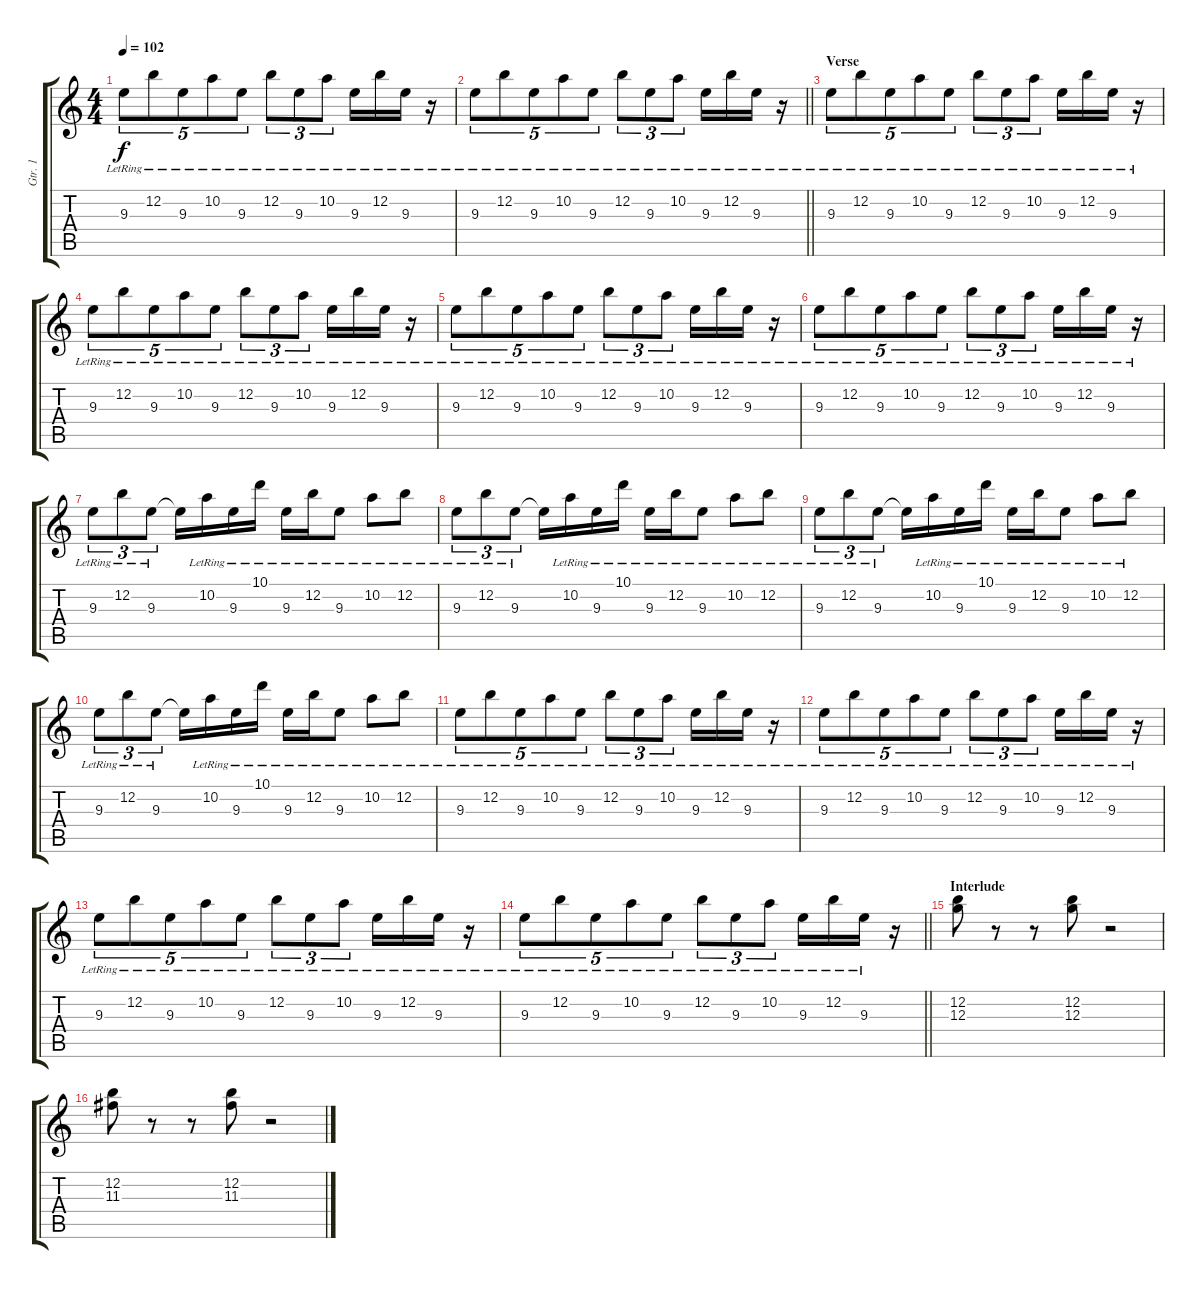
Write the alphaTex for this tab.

\track ("Gtr. 1" "Gtr. 1") {instrument electricguitarclean}
\staff {score tabs}
\tuning (E4 B3 G3 D3 A2 E2) {hide}
\ts (4 4)
\tempo 102
\clef g2
\ks c
9.3{lr}.8{tu (5 4) dy f} 12.2{lr}.8{tu (5 4)} 9.3{lr}.8{tu (5 4)} 10.2{lr}.8{tu (5 4)} 9.3{lr}.8{tu (5 4)} 12.2{lr}.8{tu (3 2)} 9.3{lr}.8{tu (3 2)} 10.2{lr}.8{tu (3 2)} 9.3{lr}.16 12.2{lr}.16 9.3{lr}.16 r.16 |
\barLineRight lightlight
9.3{lr}.8{tu (5 4)} 12.2{lr}.8{tu (5 4)} 9.3{lr}.8{tu (5 4)} 10.2{lr}.8{tu (5 4)} 9.3{lr}.8{tu (5 4)} 12.2{lr}.8{tu (3 2)} 9.3{lr}.8{tu (3 2)} 10.2{lr}.8{tu (3 2)} 9.3{lr}.16 12.2{lr}.16 9.3{lr}.16 r.16 |
\section ("" "Verse")
9.3{lr}.8{tu (5 4)} 12.2{lr}.8{tu (5 4)} 9.3{lr}.8{tu (5 4)} 10.2{lr}.8{tu (5 4)} 9.3{lr}.8{tu (5 4)} 12.2{lr}.8{tu (3 2)} 9.3{lr}.8{tu (3 2)} 10.2{lr}.8{tu (3 2)} 9.3{lr}.16 12.2{lr}.16 9.3{lr}.16 r.16 |
9.3{lr}.8{tu (5 4)} 12.2{lr}.8{tu (5 4)} 9.3{lr}.8{tu (5 4)} 10.2{lr}.8{tu (5 4)} 9.3{lr}.8{tu (5 4)} 12.2{lr}.8{tu (3 2)} 9.3{lr}.8{tu (3 2)} 10.2{lr}.8{tu (3 2)} 9.3{lr}.16 12.2{lr}.16 9.3{lr}.16 r.16 |
9.3{lr}.8{tu (5 4)} 12.2{lr}.8{tu (5 4)} 9.3{lr}.8{tu (5 4)} 10.2{lr}.8{tu (5 4)} 9.3{lr}.8{tu (5 4)} 12.2{lr}.8{tu (3 2)} 9.3{lr}.8{tu (3 2)} 10.2{lr}.8{tu (3 2)} 9.3{lr}.16 12.2{lr}.16 9.3{lr}.16 r.16 |
9.3{lr}.8{tu (5 4)} 12.2{lr}.8{tu (5 4)} 9.3{lr}.8{tu (5 4)} 10.2{lr}.8{tu (5 4)} 9.3{lr}.8{tu (5 4)} 12.2{lr}.8{tu (3 2)} 9.3{lr}.8{tu (3 2)} 10.2{lr}.8{tu (3 2)} 9.3{lr}.16 12.2{lr}.16 9.3{lr}.16 r.16 |
9.3{lr}.8{tu (3 2)} 12.2{lr}.8{tu (3 2)} 9.3{lr}.8{tu (3 2)} 9.3{t}.16 10.2{lr}.16 9.3{lr}.16 10.1{lr}.16 9.3{lr}.16 12.2{lr}.16 9.3{lr}.8 10.2{lr}.8 12.2{lr}.8 |
9.3{lr}.8{tu (3 2)} 12.2{lr}.8{tu (3 2)} 9.3{lr}.8{tu (3 2)} 9.3{t}.16 10.2{lr}.16 9.3{lr}.16 10.1{lr}.16 9.3{lr}.16 12.2{lr}.16 9.3{lr}.8 10.2{lr}.8 12.2{lr}.8 |
9.3{lr}.8{tu (3 2)} 12.2{lr}.8{tu (3 2)} 9.3{lr}.8{tu (3 2)} 9.3{t}.16 10.2{lr}.16 9.3{lr}.16 10.1{lr}.16 9.3{lr}.16 12.2{lr}.16 9.3{lr}.8 10.2{lr}.8 12.2{lr}.8 |
9.3{lr}.8{tu (3 2)} 12.2{lr}.8{tu (3 2)} 9.3{lr}.8{tu (3 2)} 9.3{t}.16 10.2{lr}.16 9.3{lr}.16 10.1{lr}.16 9.3{lr}.16 12.2{lr}.16 9.3{lr}.8 10.2{lr}.8 12.2{lr}.8 |
9.3{lr}.8{tu (5 4)} 12.2{lr}.8{tu (5 4)} 9.3{lr}.8{tu (5 4)} 10.2{lr}.8{tu (5 4)} 9.3{lr}.8{tu (5 4)} 12.2{lr}.8{tu (3 2)} 9.3{lr}.8{tu (3 2)} 10.2{lr}.8{tu (3 2)} 9.3{lr}.16 12.2{lr}.16 9.3{lr}.16 r.16 |
9.3{lr}.8{tu (5 4)} 12.2{lr}.8{tu (5 4)} 9.3{lr}.8{tu (5 4)} 10.2{lr}.8{tu (5 4)} 9.3{lr}.8{tu (5 4)} 12.2{lr}.8{tu (3 2)} 9.3{lr}.8{tu (3 2)} 10.2{lr}.8{tu (3 2)} 9.3{lr}.16 12.2{lr}.16 9.3{lr}.16 r.16 |
9.3{lr}.8{tu (5 4)} 12.2{lr}.8{tu (5 4)} 9.3{lr}.8{tu (5 4)} 10.2{lr}.8{tu (5 4)} 9.3{lr}.8{tu (5 4)} 12.2{lr}.8{tu (3 2)} 9.3{lr}.8{tu (3 2)} 10.2{lr}.8{tu (3 2)} 9.3{lr}.16 12.2{lr}.16 9.3{lr}.16 r.16 |
\barLineRight lightlight
9.3{lr}.8{tu (5 4)} 12.2{lr}.8{tu (5 4)} 9.3{lr}.8{tu (5 4)} 10.2{lr}.8{tu (5 4)} 9.3{lr}.8{tu (5 4)} 12.2{lr}.8{tu (3 2)} 9.3{lr}.8{tu (3 2)} 10.2{lr}.8{tu (3 2)} 9.3{lr}.16 12.2{lr}.16 9.3{lr}.16 r.16 |
\section ("" "Interlude")
(12.2 12.3).8 r.8 r.8 (12.2 12.3).8 r.2 |
(12.2 11.3).8 r.8 r.8 (12.2 11.3).8 r.2
